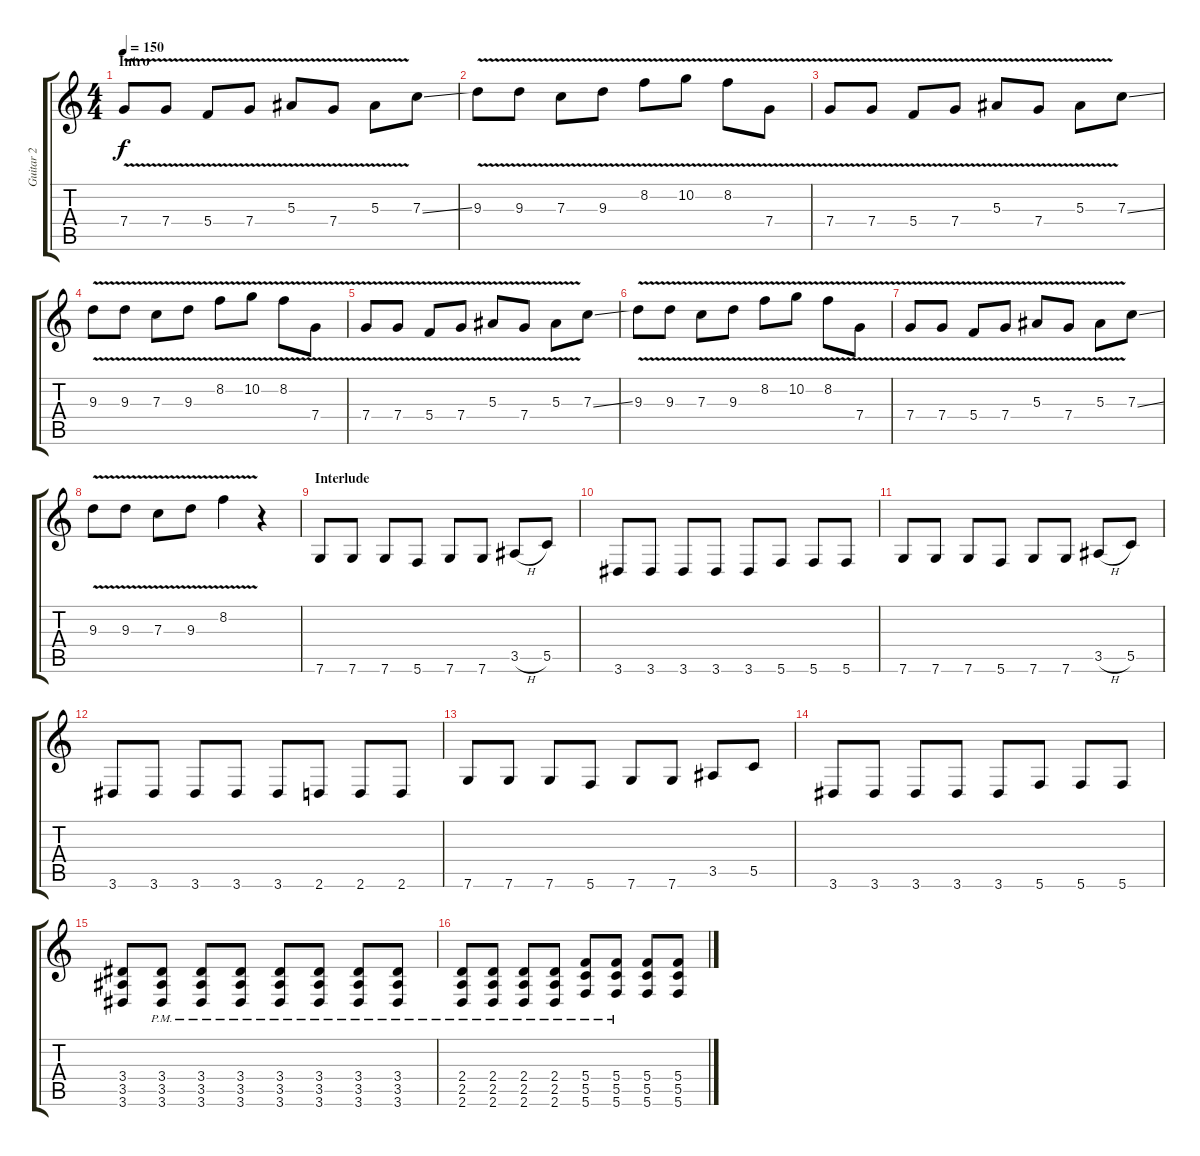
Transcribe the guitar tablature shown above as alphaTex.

\track ("Guitar 2" "Guitar 2") {instrument distortionguitar}
\staff {score tabs}
\tuning (D4 A3 F3 C3 G2 C2) {hide}
\ts (4 4)
\section ("" "Intro")
\tempo 150
\clef g2
\ks c
7.4{v}.8{dy f instrument distortionguitar} 7.4{v}.8 5.4{v}.8 7.4{v}.8 5.3{v}.8 7.4{v}.8 5.3{v}.8 7.3{ss}.8 |
9.3{v}.8 9.3{v}.8 7.3{v}.8 9.3{v}.8 8.2{v}.8 10.2{v}.8 8.2{v}.8 7.4{v}.8 |
7.4{v}.8 7.4{v}.8 5.4{v}.8 7.4{v}.8 5.3{v}.8 7.4{v}.8 5.3{v}.8 7.3{ss}.8 |
9.3{v}.8 9.3{v}.8 7.3{v}.8 9.3{v}.8 8.2{v}.8 10.2{v}.8 8.2{v}.8 7.4{v}.8 |
7.4{v}.8 7.4{v}.8 5.4{v}.8 7.4{v}.8 5.3{v}.8 7.4{v}.8 5.3{v}.8 7.3{ss}.8 |
9.3{v}.8 9.3{v}.8 7.3{v}.8 9.3{v}.8 8.2{v}.8 10.2{v}.8 8.2{v}.8 7.4{v}.8 |
7.4{v}.8 7.4{v}.8 5.4{v}.8 7.4{v}.8 5.3{v}.8 7.4{v}.8 5.3{v}.8 7.3{ss}.8 |
9.3{v}.8 9.3{v}.8 7.3{v}.8 9.3{v}.8 8.2{v}.4 r.4 |
\section ("" "Interlude")
7.6.8{volume 14} 7.6.8 7.6.8 5.6.8 7.6.8 7.6.8 3.5{h}.8 5.5.8 |
3.6.8 3.6.8 3.6.8 3.6.8 3.6.8 5.6.8 5.6.8 5.6.8 |
7.6.8 7.6.8 7.6.8 5.6.8 7.6.8 7.6.8 3.5{h}.8 5.5.8 |
3.6.8 3.6.8 3.6.8 3.6.8 3.6.8 2.6.8 2.6.8 2.6.8 |
7.6.8 7.6.8 7.6.8 5.6.8 7.6.8 7.6.8 3.5.8 5.5.8 |
3.6.8 3.6.8 3.6.8 3.6.8 3.6.8 5.6.8 5.6.8 5.6.8 |
(3.4 3.5 3.6).8 (3.4{pm} 3.5{pm} 3.6{pm}).8 (3.4{pm} 3.5{pm} 3.6{pm}).8 (3.4{pm} 3.5{pm} 3.6{pm}).8 (3.4{pm} 3.5{pm} 3.6{pm}).8 (3.4{pm} 3.5{pm} 3.6{pm}).8 (3.4{pm} 3.5{pm} 3.6{pm}).8 (3.4{pm} 3.5{pm} 3.6{pm}).8 |
(2.4{pm} 2.5{pm} 2.6{pm}).8 (2.4{pm} 2.5{pm} 2.6{pm}).8 (2.4{pm} 2.5{pm} 2.6{pm}).8 (2.4{pm} 2.5{pm} 2.6{pm}).8 (5.4{pm} 5.5{pm} 5.6{pm}).8 (5.4{pm} 5.5{pm} 5.6{pm}).8 (5.4 5.5 5.6).8 (5.4 5.5 5.6).8
